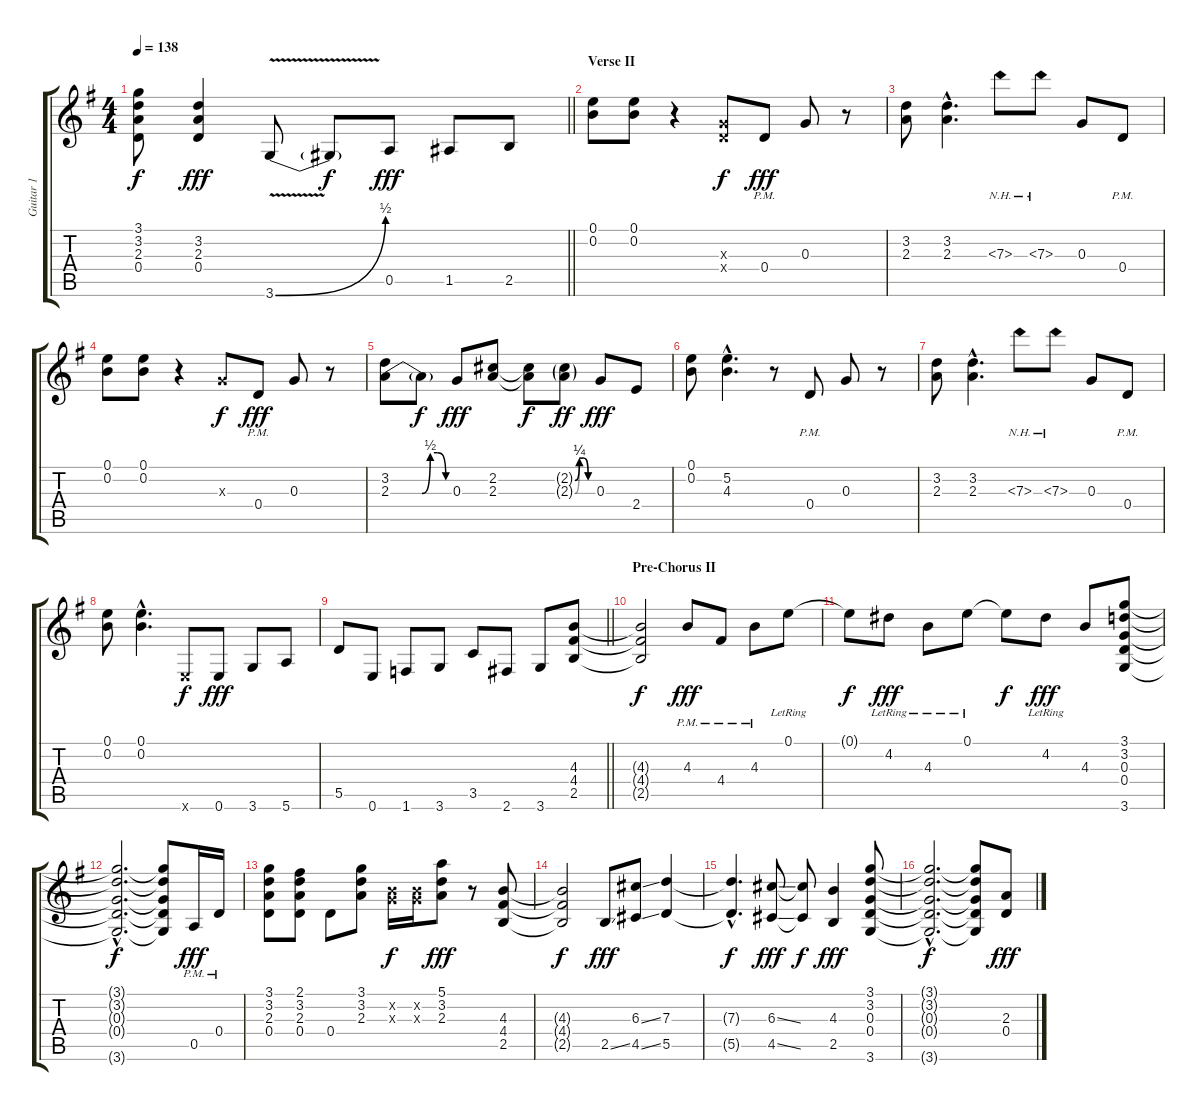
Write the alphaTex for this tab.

\track ("Guitar 1" "Guitar 1") {instrument distortionguitar}
\staff {score tabs}
\tuning (E4 B3 G3 D3 A2 E2) {hide}
\ts (4 4)
\tempo 138
\clef g2
\barLineRight lightlight
\ks g
(3.1{t} 3.2{t} 2.3{t} 0.4{t}).8{dy f} (3.2 2.3 0.4).4{dy fff} 3.6{be (bend 0 0 60 2) v}.8 3.6{t}.8{dy f} 0.5.8{dy fff} 1.5.8 2.5.8 |
\section ("" "Verse II")
(0.1 0.2).8 (0.1 0.2).8 r.4 (0.3{x} 0.4{x}).8{dy f} 0.4{pm}.8{dy fff} 0.3.8 r.8 |
(3.2 2.3).8 (3.2{hac} 2.3{hac}).4{d} 7.3{nh}.8 7.3{nh}.8 0.3.8 0.4{pm}.8 |
(0.1 0.2).8 (0.1 0.2).8 r.4 0.3{x}.8{dy f} 0.4{pm}.8{dy fff} 0.3.8 r.8 |
(3.2 2.3{be (custom 0 0 30 0 38 2 45 2 53 0 60 0)}).8 2.3{t}.8{dy f} 0.3.8{dy fff} (2.2 2.3).8 (2.2{t} 2.3{t}).8{dy f} (2.2{be (custom 0 0 15 1 30 1 45 0 60 0) g} 2.3{be (custom 0 0 15 1 30 1 45 0 60 0) g}).8{dy ff} 0.3.8{dy fff} 2.4.8 |
(0.1 0.2).8 (5.2{hac} 4.3{hac}).4{d} r.8 0.4{pm}.8 0.3.8 r.8 |
(3.2 2.3).8 (3.2{hac} 2.3{hac}).4{d} 7.3{nh}.8 7.3{nh}.8 0.3.8 0.4{pm}.8 |
(0.1 0.2).8 (0.1{hac} 0.2{hac}).4{d} 0.6{x}.8{dy f} 0.6.8{dy fff} 3.6.8 5.6.8 |
\barLineRight lightlight
5.5.8 0.6.8 1.6.8 3.6.8 3.5.8 2.6.8 3.6.8 (4.3 4.4 2.5).8 |
\section ("" "Pre-Chorus II")
(4.3{t} 4.4{t} 2.5{t}).2{dy f} 4.3{pm}.8{dy fff} 4.4{pm}.8 4.3{pm}.8 0.1{lr}.8 |
0.1{t}.8{dy f} 4.2{lr}.8{dy fff} 4.3{lr}.8 0.1{lr}.8 0.1{t}.8{dy f} 4.2{lr}.8{dy fff} 4.3.8 (3.1 3.2 0.3 0.4 3.6).8 |
(3.1{hac t} 3.2{hac t} 0.3{hac t} 0.4{hac t} 3.6{hac t}).2{d dy f} (3.1{t} 3.2{t} 0.3{t} 0.4{t} 3.6{t}).8 0.5{pm}.16{dy fff} 0.4{pm}.16 |
(3.1 3.2 2.3 0.4).8 (2.1 3.2 2.3 0.4).8 0.4.8 (3.1 3.2 2.3).8 (0.2{x} 0.3{x}).16{dy f} (0.2{x} 0.3{x}).16 (5.1 3.2 2.3).8{dy fff} r.8 (4.3 4.4 2.5).8 |
(4.3{t} 4.4{t} 2.5{t}).2{dy f} 2.5{ss}.8{dy fff} (6.3{ss} 4.5{ss}).8 (7.3 5.5).4 |
(7.3{hac t} 5.5{hac t}).4{d dy f} (6.3{ss} 4.5{ss}).8{dy fff} (6.3{t} 4.5{t}).8{dy f} (4.3 2.5).4{dy fff} (3.1 3.2 0.3 0.4 3.6).8 |
(3.1{hac t} 3.2{hac t} 0.3{hac t} 0.4{hac t} 3.6{hac t}).2{d dy f} (3.1{t} 3.2{t} 0.3{t} 0.4{t} 3.6{t}).8 (2.3 0.4).8{dy fff}
